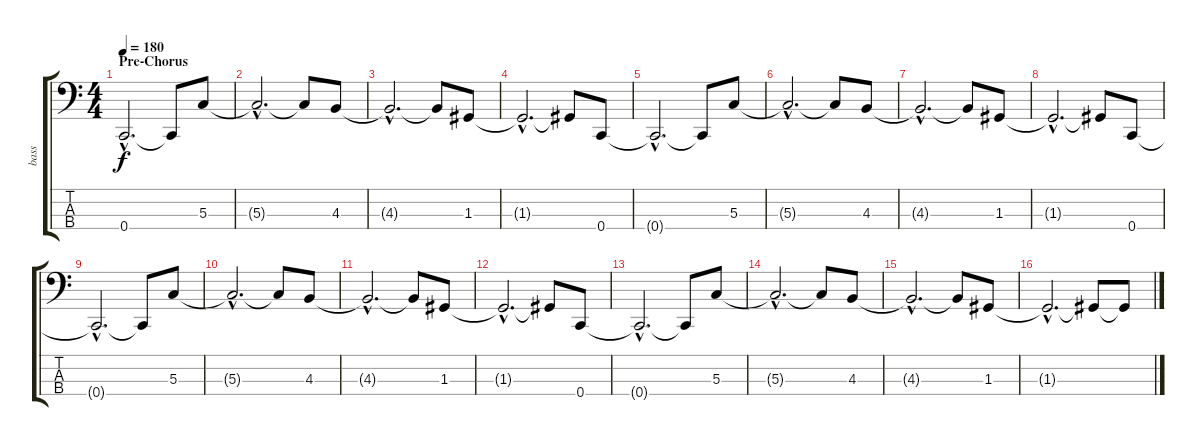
\track ("bass" "bass") {instrument electricbasspick}
\staff {score tabs}
\tuning (F2 C2 G1 C1) {hide}
\ts (4 4)
\section ("" "Pre-Chorus")
\tempo 180
\clef f4
\ks c
0.4{hac}.2{d dy f} 0.4{t}.8 5.3.8 |
5.3{hac t}.2{d} 5.3{t}.8 4.3.8 |
4.3{hac t}.2{d} 4.3{t}.8 1.3.8 |
1.3{hac t}.2{d} 1.3{t}.8 0.4.8 |
0.4{hac t}.2{d} 0.4{t}.8 5.3.8 |
5.3{hac t}.2{d} 5.3{t}.8 4.3.8 |
4.3{hac t}.2{d} 4.3{t}.8 1.3.8 |
1.3{hac t}.2{d} 1.3{t}.8 0.4.8 |
0.4{hac t}.2{d} 0.4{t}.8 5.3.8 |
5.3{hac t}.2{d} 5.3{t}.8 4.3.8 |
4.3{hac t}.2{d} 4.3{t}.8 1.3.8 |
1.3{hac t}.2{d} 1.3{t}.8 0.4.8 |
0.4{hac t}.2{d} 0.4{t}.8 5.3.8 |
5.3{hac t}.2{d} 5.3{t}.8 4.3.8 |
4.3{hac t}.2{d} 4.3{t}.8 1.3.8 |
1.3{hac t}.2{d} 1.3{t}.8 1.3{t}.8
